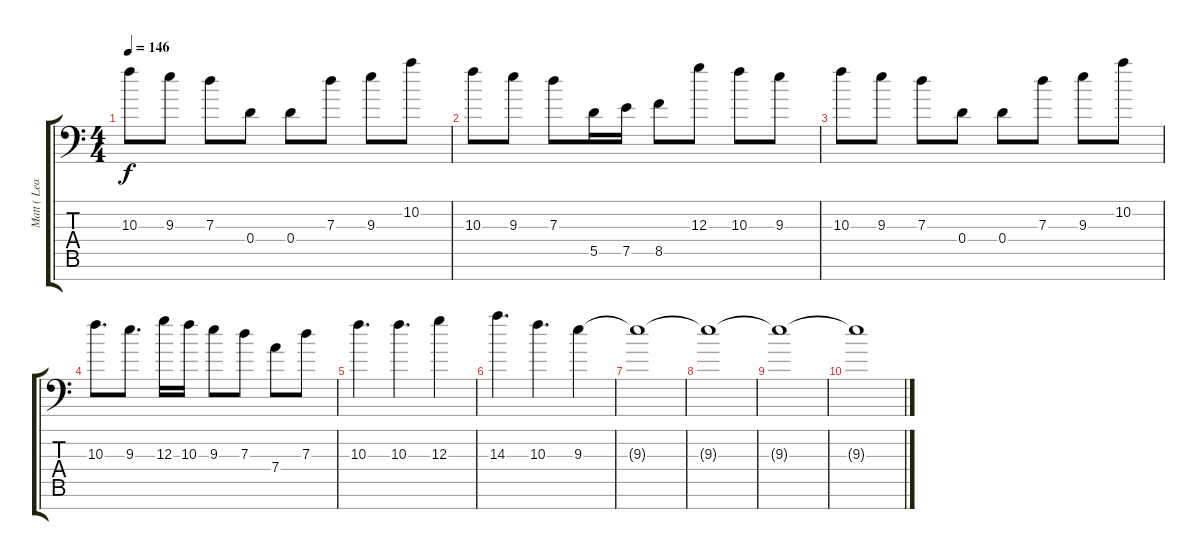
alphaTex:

\track ("Matt ( Lead )" "Matt ( Lea") {instrument distortionguitar}
\staff {score tabs}
\tuning (E4 B3 G3 D3 A2 E2 A1) {hide}
\ts (4 4)
\tempo 146
\clef f4
\ks c
10.3.8{dy f} 9.3.8 7.3.8 0.4.8 0.4.8 7.3.8 9.3.8 10.2.8 |
10.3.8 9.3.8 7.3.8 5.5.16 7.5.16 8.5.8 12.3.8 10.3.8 9.3.8 |
10.3.8 9.3.8 7.3.8 0.4.8 0.4.8 7.3.8 9.3.8 10.2.8 |
10.3.8{d} 9.3.8{d} 12.3.16 10.3.16 9.3.8 7.3.8 7.4.8 7.3.8 |
10.3.4{d} 10.3.4{d} 12.3.4 |
14.3.4{d} 10.3.4{d} 9.3.4{volume 0} |
9.3{t}.1 |
9.3{t}.1 |
9.3{t}.1 |
9.3{t}.1
